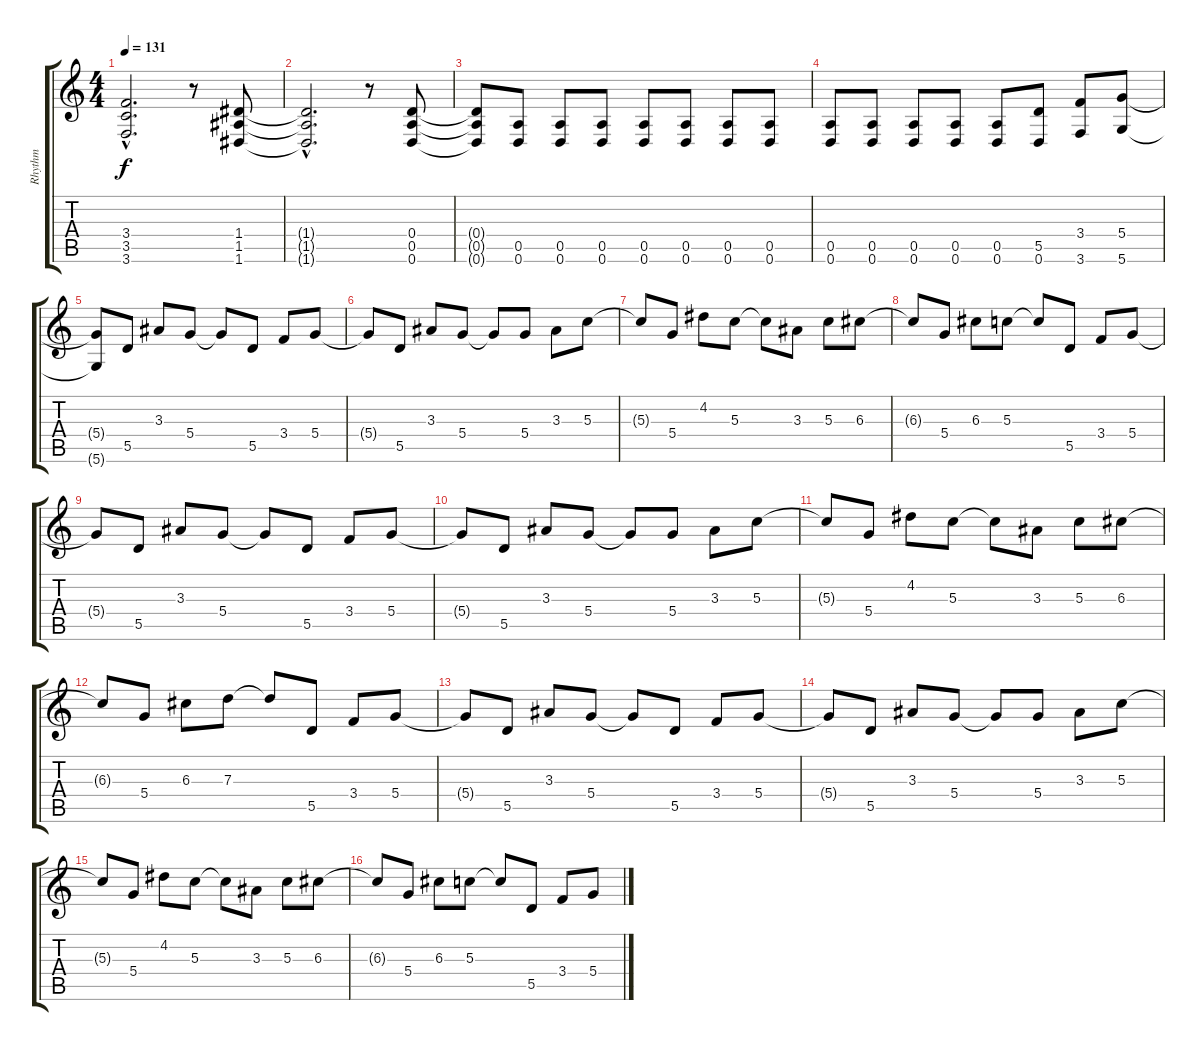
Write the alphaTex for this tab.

\track ("Rhythm" "Rhythm") {instrument overdrivenguitar}
\staff {score tabs}
\tuning (E4 B3 G3 D3 A2 D2) {hide}
\ts (4 4)
\tempo 131
\clef g2
\ks c
(3.4{hac t} 3.5{hac t} 3.6{hac t}).2{d dy f} r.8 (1.4 1.5 1.6).8 |
(1.4{hac t} 1.5{hac t} 1.6{hac t}).2{d} r.8 (0.4 0.5 0.6).8 |
(0.4{t} 0.5{t} 0.6{t}).8 (0.5 0.6).8 (0.5 0.6).8 (0.5 0.6).8 (0.5 0.6).8 (0.5 0.6).8 (0.5 0.6).8 (0.5 0.6).8 |
(0.5 0.6).8 (0.5 0.6).8 (0.5 0.6).8 (0.5 0.6).8 (0.5 0.6).8 (5.5 0.6).8 (3.4 3.6).8 (5.4 5.6).8 |
(5.4{t} 5.6{t}).8 5.5.8 3.3.8 5.4.8 5.4{t}.8 5.5.8 3.4.8 5.4.8 |
5.4{t}.8 5.5.8 3.3.8 5.4.8 5.4{t}.8 5.4.8 3.3.8 5.3.8 |
5.3{t}.8 5.4.8 4.2.8 5.3.8 5.3{t}.8 3.3.8 5.3.8 6.3.8 |
6.3{t}.8 5.4.8 6.3.8 5.3.8 5.3{t}.8 5.5.8 3.4.8 5.4.8 |
5.4{t}.8 5.5.8 3.3.8 5.4.8 5.4{t}.8 5.5.8 3.4.8 5.4.8 |
5.4{t}.8 5.5.8 3.3.8 5.4.8 5.4{t}.8 5.4.8 3.3.8 5.3.8 |
5.3{t}.8 5.4.8 4.2.8 5.3.8 5.3{t}.8 3.3.8 5.3.8 6.3.8 |
6.3{t}.8 5.4.8 6.3.8 7.3.8 7.3{t}.8 5.5.8 3.4.8 5.4.8 |
5.4{t}.8 5.5.8 3.3.8 5.4.8 5.4{t}.8 5.5.8 3.4.8 5.4.8 |
5.4{t}.8 5.5.8 3.3.8 5.4.8 5.4{t}.8 5.4.8 3.3.8 5.3.8 |
5.3{t}.8 5.4.8 4.2.8 5.3.8 5.3{t}.8 3.3.8 5.3.8 6.3.8 |
6.3{t}.8 5.4.8 6.3.8 5.3.8 5.3{t}.8 5.5.8 3.4.8 5.4.8
